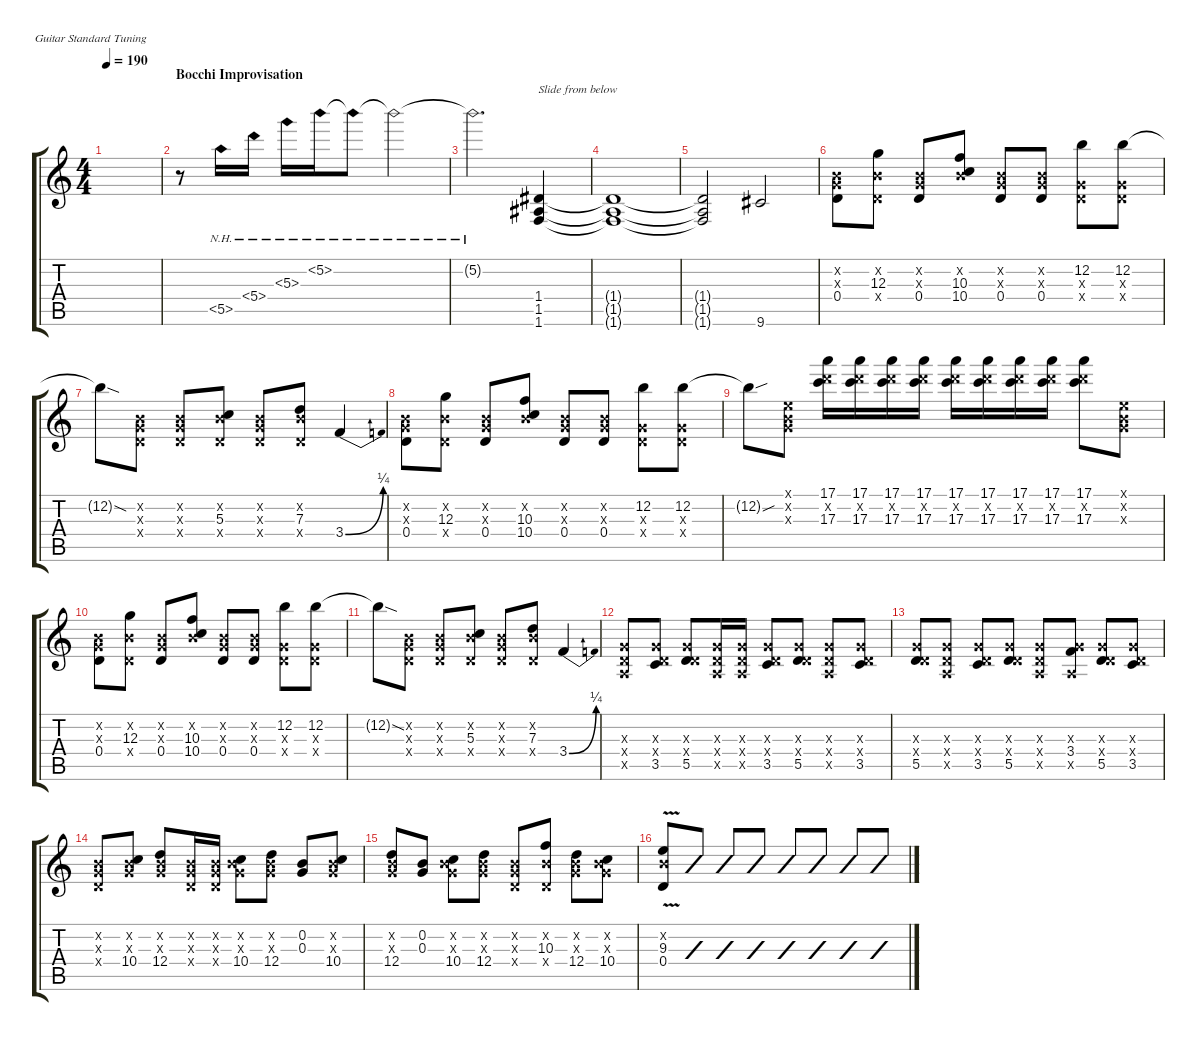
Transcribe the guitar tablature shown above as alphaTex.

\defaultSystemsLayout 4
\hideDynamics
\bracketExtendMode groupsimilarinstruments
\singleTrackTrackNamePolicy hidden
\track ("Lead" "S-Gt") {defaultSystemsLayout 4 instrument acousticguitarsteel}
\staff {score tabs}
\tuning (E4 B3 G3 D3 A2 E2)
\ts (4 4)
\tempo 190
\clef g2
\ks c
|
\section ("" "Bocchi Improvisation")
r.8{beam Down} 5.5{nh}.16{beam Down} 5.4{nh}.16{beam Down} 5.3{nh}.16{beam Down} 5.2{nh}.16{beam Down} 5.2{nh t}.8{beam Down} 5.2{nh t}.2{beam Down} |
5.2{nh t}.2{d beam Down} (1.6 1.5{acc #} 1.4{acc #}).4{txt "Slide from below" beam Up} |
(1.6{t} 1.5{t acc #} 1.4{t acc #}).1{beam Up} |
(1.6{t} 1.5{t acc #} 1.4{t acc #}).2{beam Up} 9.6{acc #}.2{beam Up} |
(0.4 0.3{x} 0.2{x}).8{beam Down} (12.3 0.4{x} 0.2{x}).8{beam Down} (0.4 0.2{x} 0.3{x}).8{beam Up} (10.3 10.4 0.2{x}).8{beam Up} (0.4 0.2{x} 0.3{x}).8{beam Up} (0.4 0.2{x} 0.3{x}).8{beam Up} (12.2 0.3{x} 0.4{x}).8{beam Down} (12.2 0.3{x} 0.4{x}).8{beam Down} |
12.2{sod t}.8{beam Down} (0.4{x} 0.3{x} 0.2{x}).8{beam Down} (0.4{x} 0.3{x} 0.2{x}).8{beam Up} (0.4{x} 5.3 0.2{x}).8{beam Up} (0.4{x} 0.3{x} 0.2{x}).8{beam Up} (0.4{x} 7.3 0.2{x}).8{beam Up} 3.4{be (bend 0 0 12 1)}.4{beam Up} |
(0.4 0.3{x} 0.2{x}).8{beam Down} (12.3 0.4{x} 0.2{x}).8{beam Down} (0.4 0.2{x} 0.3{x}).8{beam Up} (10.3 10.4 0.2{x}).8{beam Up} (0.4 0.2{x} 0.3{x}).8{beam Up} (0.4 0.2{x} 0.3{x}).8{beam Up} (12.2 0.3{x} 0.4{x}).8{beam Down} (12.2 0.3{x} 0.4{x}).8{beam Down} |
12.2{sou t}.8{beam Down} (0.1{x} 0.2{x} 0.3{x}).8{beam Down} (17.1 15.2{x} 17.3).16{beam Down} (17.1 15.2{x} 17.3).16{beam Down} (17.1 15.2{x} 17.3).16{beam Down} (17.1 15.2{x} 17.3).16{beam Down} (17.1 15.2{x} 17.3).16{beam Down} (17.1 15.2{x} 17.3).16{beam Down} (17.1 15.2{x} 17.3).16{beam Down} (17.1 15.2{x} 17.3).16{beam Down} (17.1 15.2{x} 17.3).8{beam Down} (0.1{x} 0.2{x} 0.3{x}).8{beam Down} |
(0.4 0.3{x} 0.2{x}).8{beam Down} (12.3 0.4{x} 0.2{x}).8{beam Down} (0.4 0.2{x} 0.3{x}).8{beam Up} (10.3 10.4 0.2{x}).8{beam Up} (0.4 0.2{x} 0.3{x}).8{beam Up} (0.4 0.2{x} 0.3{x}).8{beam Up} (12.2 0.3{x} 0.4{x}).8{beam Down} (12.2 0.3{x} 0.4{x}).8{beam Down} |
12.2{sod t}.8{beam Down} (0.4{x} 0.3{x} 0.2{x}).8{beam Down} (0.4{x} 0.3{x} 0.2{x}).8{beam Up} (0.4{x} 5.3 0.2{x}).8{beam Up} (0.4{x} 0.3{x} 0.2{x}).8{beam Up} (0.4{x} 7.3 0.2{x}).8{beam Up} 3.4{be (bend 0 0 12 1)}.4{beam Up} |
(0.5{x} 0.4{x} 0.3{x}).8{beam Up} (3.5 0.4{x} 0.3{x}).8{beam Up} (5.5 0.4{x} 0.3{x}).8{beam Up} (0.5{x} 0.4{x} 0.3{x}).16{beam Up} (0.5{x} 0.4{x} 0.3{x}).16{beam Up} (3.5 0.4{x} 0.3{x}).8{beam Up} (5.5 0.4{x} 0.3{x}).8{beam Up} (0.5{x} 0.4{x} 0.3{x}).8{beam Up} (3.5 0.4{x} 0.3{x}).8{beam Up} |
(5.5 0.4{x} 0.3{x}).8{beam Up} (0.5{x} 0.4{x} 0.3{x}).8{beam Up} (3.5 0.4{x} 0.3{x}).8{beam Up} (5.5 0.4{x} 0.3{x}).8{beam Up} (0.5{x} 0.4{x} 0.3{x}).8{beam Up} (3.4 0.5{x} 0.3{x}).8{beam Up} (5.5 0.4{x} 0.3{x}).8{beam Up} (3.5 0.3{x} 0.4{x}).8{beam Up} |
(0.4{x} 0.3{x} 0.2{x}).8{beam Up} (10.4 0.3{x} 0.2{x}).8{beam Up} (12.4 0.2{x} 0.3{x}).8{beam Up} (0.4{x} 0.3{x} 0.2{x}).16{beam Up} (0.4{x} 0.3{x} 0.2{x}).16{beam Up} (10.4 0.3{x} 0.2{x}).8{beam Down} (12.4 0.2{x} 0.3{x}).8{beam Down} (0.3 0.2).8{beam Up} (10.4 0.3{x} 0.2{x}).8{beam Up} |
(12.4 0.2{x} 0.3{x}).8{beam Up} (0.3 0.2).8{beam Up} (10.4 0.3{x} 0.2{x}).8{beam Down} (12.4 0.2{x} 0.3{x}).8{beam Down} (0.4{x} 0.3{x} 0.2{x}).8{beam Up} (10.3 0.2{x} 0.4{x}).8{beam Up} (12.4 0.2{x} 0.3{x}).8{beam Down} (0.2{x} 10.4 0.3{x}).8{beam Down} |
(0.4 9.3{v} 0.2{x}).8{beam Up} (0.4 9.3 0.2{x}).8{slashed beam Up} (0.4 9.3 0.2{x}).8{slashed beam Up} (0.4 9.3 0.2{x}).8{slashed beam Up} (0.4 9.3 0.2{x}).8{slashed beam Up} (0.4 9.3 0.2{x}).8{slashed beam Up} (0.4 9.3 0.2{x}).8{slashed beam Up} (0.4 9.3 0.2{x}).8{slashed beam Up}
